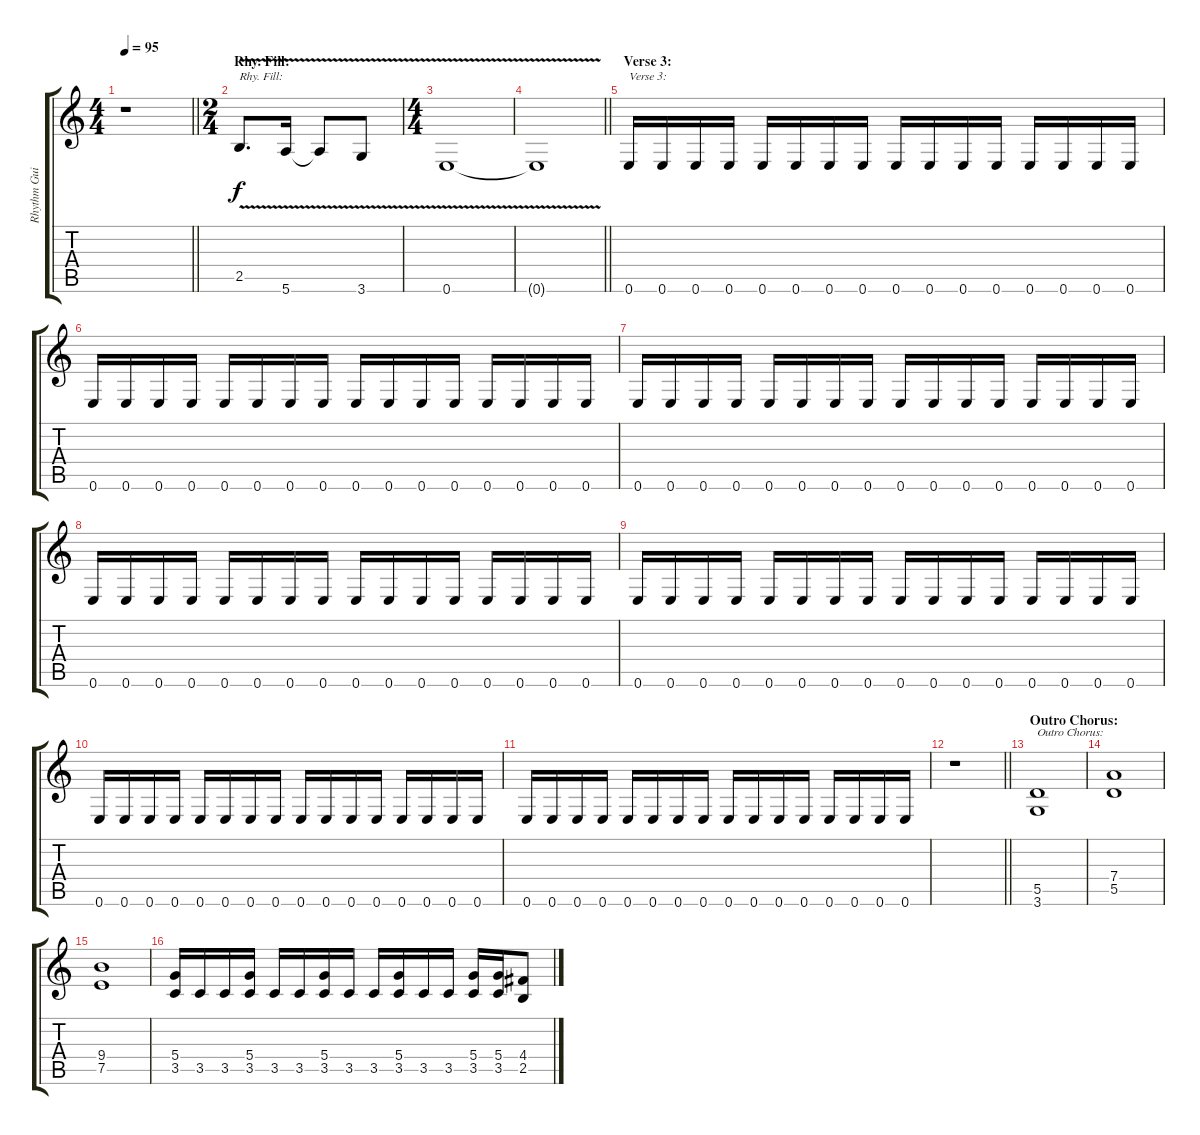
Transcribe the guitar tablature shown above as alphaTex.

\track ("Rhythm Guitar 2" "Rhythm Gui") {instrument overdrivenguitar}
\staff {score tabs}
\tuning (E4 B3 G3 D3 A2 E2) {hide}
\ts (4 4)
\tempo 95
\clef g2
\barLineRight lightlight
\ks c
r.1{dy f} |
\ts (2 4)
\section ("" "Rhy. Fill:")
2.5{v}.8{d txt "Rhy. Fill:"} 5.6{v}.16 5.6{t}.8 3.6{v}.8 |
\ts (4 4)
0.6{v}.1 |
\barLineRight lightlight
0.6{t}.1 |
\section ("" "Verse 3:")
0.6.16{txt "Verse 3:"} 0.6.16 0.6.16 0.6.16 0.6.16 0.6.16 0.6.16 0.6.16 0.6.16 0.6.16 0.6.16 0.6.16 0.6.16 0.6.16 0.6.16 0.6.16 |
0.6.16 0.6.16 0.6.16 0.6.16 0.6.16 0.6.16 0.6.16 0.6.16 0.6.16 0.6.16 0.6.16 0.6.16 0.6.16 0.6.16 0.6.16 0.6.16 |
0.6.16 0.6.16 0.6.16 0.6.16 0.6.16 0.6.16 0.6.16 0.6.16 0.6.16 0.6.16 0.6.16 0.6.16 0.6.16 0.6.16 0.6.16 0.6.16 |
0.6.16 0.6.16 0.6.16 0.6.16 0.6.16 0.6.16 0.6.16 0.6.16 0.6.16 0.6.16 0.6.16 0.6.16 0.6.16 0.6.16 0.6.16 0.6.16 |
0.6.16 0.6.16 0.6.16 0.6.16 0.6.16 0.6.16 0.6.16 0.6.16 0.6.16 0.6.16 0.6.16 0.6.16 0.6.16 0.6.16 0.6.16 0.6.16 |
0.6.16 0.6.16 0.6.16 0.6.16 0.6.16 0.6.16 0.6.16 0.6.16 0.6.16 0.6.16 0.6.16 0.6.16 0.6.16 0.6.16 0.6.16 0.6.16 |
0.6.16 0.6.16 0.6.16 0.6.16 0.6.16 0.6.16 0.6.16 0.6.16 0.6.16 0.6.16 0.6.16 0.6.16 0.6.16 0.6.16 0.6.16 0.6.16 |
\barLineRight lightlight
r.1 |
\section ("" "Outro Chorus:")
(5.5 3.6).1{txt "Outro Chorus:"} |
(7.4 5.5).1 |
(9.4 7.5).1 |
(5.4 3.5).16 3.5.16 3.5.16 (5.4 3.5).16 3.5.16 3.5.16 (5.4 3.5).16 3.5.16 3.5.16 (5.4 3.5).16 3.5.16 3.5.16 (5.4 3.5).16 (5.4 3.5).16 (4.4 2.5).8
